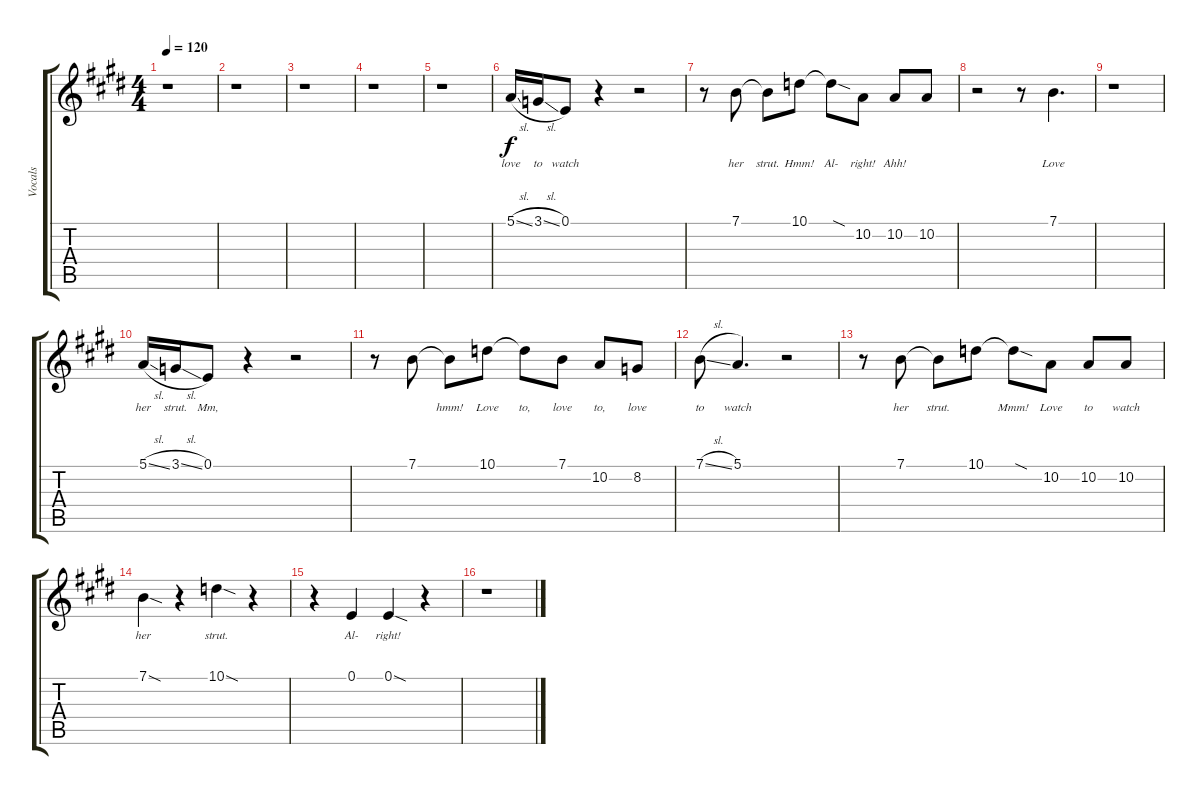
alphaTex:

\track ("Vocals" "Vocals") {instrument clarinet}
\staff {score tabs}
\tuning (E4 B3 G3 D3 A2 E2) {hide}
\ts (4 4)
\tempo 120
\clef g2
\ks e
r.1{dy f} |
r.1 |
r.1 |
r.1 |
r.1 |
5.1{sl}.16{lyrics (0 "love") lyrics (1 "") lyrics (2 "") lyrics (3 "") lyrics (4 "")} 3.1{sl}.16{lyrics (0 "to") lyrics (1 "") lyrics (2 "") lyrics (3 "") lyrics (4 "")} 0.1.8{lyrics (0 "watch") lyrics (1 "") lyrics (2 "") lyrics (3 "") lyrics (4 "")} r.4 r.2 |
r.8 7.1.8{lyrics (0 "her") lyrics (1 "") lyrics (2 "") lyrics (3 "") lyrics (4 "")} 7.1{t}.8{lyrics (0 "strut.") lyrics (1 "") lyrics (2 "") lyrics (3 "") lyrics (4 "")} 10.1.8{lyrics (0 "Hmm!") lyrics (1 "") lyrics (2 "") lyrics (3 "") lyrics (4 "")} 10.1{sod t}.8{lyrics (0 "Al-") lyrics (1 "") lyrics (2 "") lyrics (3 "") lyrics (4 "")} 10.2.8{lyrics (0 "right!") lyrics (1 "") lyrics (2 "") lyrics (3 "") lyrics (4 "")} 10.2.8{lyrics (0 "Ahh!") lyrics (1 "") lyrics (2 "") lyrics (3 "") lyrics (4 "")} 10.2.8{lyrics (0 "") lyrics (1 "") lyrics (2 "") lyrics (3 "") lyrics (4 "")} |
r.2 r.8 7.1.4{d lyrics (0 "Love") lyrics (1 "") lyrics (2 "") lyrics (3 "") lyrics (4 "")} |
r.1 |
5.1{sl}.16{lyrics (0 "her") lyrics (1 "") lyrics (2 "") lyrics (3 "") lyrics (4 "")} 3.1{sl}.16{lyrics (0 "strut.") lyrics (1 "") lyrics (2 "") lyrics (3 "") lyrics (4 "")} 0.1.8{lyrics (0 "Mm,") lyrics (1 "") lyrics (2 "") lyrics (3 "") lyrics (4 "")} r.4 r.2 |
r.8 7.1.8{lyrics (0 "") lyrics (1 "") lyrics (2 "") lyrics (3 "") lyrics (4 "")} 7.1{t}.8{lyrics (0 "hmm!") lyrics (1 "") lyrics (2 "") lyrics (3 "") lyrics (4 "")} 10.1.8{lyrics (0 "Love") lyrics (1 "") lyrics (2 "") lyrics (3 "") lyrics (4 "")} 10.1{t}.8{lyrics (0 "to,") lyrics (1 "") lyrics (2 "") lyrics (3 "") lyrics (4 "")} 7.1.8{lyrics (0 "love") lyrics (1 "") lyrics (2 "") lyrics (3 "") lyrics (4 "")} 10.2.8{lyrics (0 "to,") lyrics (1 "") lyrics (2 "") lyrics (3 "") lyrics (4 "")} 8.2.8{lyrics (0 "love") lyrics (1 "") lyrics (2 "") lyrics (3 "") lyrics (4 "")} |
7.1{sl}.8{lyrics (0 "to") lyrics (1 "") lyrics (2 "") lyrics (3 "") lyrics (4 "")} 5.1.4{d lyrics (0 "watch") lyrics (1 "") lyrics (2 "") lyrics (3 "") lyrics (4 "")} r.2 |
r.8 7.1.8{lyrics (0 "her") lyrics (1 "") lyrics (2 "") lyrics (3 "") lyrics (4 "")} 7.1{t}.8{lyrics (0 "strut.") lyrics (1 "") lyrics (2 "") lyrics (3 "") lyrics (4 "")} 10.1.8{lyrics (0 "") lyrics (1 "") lyrics (2 "") lyrics (3 "") lyrics (4 "")} 10.1{sod t}.8{lyrics (0 "Mmm!") lyrics (1 "") lyrics (2 "") lyrics (3 "") lyrics (4 "")} 10.2.8{lyrics (0 "Love") lyrics (1 "") lyrics (2 "") lyrics (3 "") lyrics (4 "")} 10.2.8{lyrics (0 "to") lyrics (1 "") lyrics (2 "") lyrics (3 "") lyrics (4 "")} 10.2.8{lyrics (0 "watch") lyrics (1 "") lyrics (2 "") lyrics (3 "") lyrics (4 "")} |
7.1{sod}.4{lyrics (0 "her") lyrics (1 "") lyrics (2 "") lyrics (3 "") lyrics (4 "")} r.4 10.1{sod}.4{lyrics (0 "strut.") lyrics (1 "") lyrics (2 "") lyrics (3 "") lyrics (4 "")} r.4 |
r.4 0.1.4{lyrics (0 "Al-") lyrics (1 "") lyrics (2 "") lyrics (3 "") lyrics (4 "")} 0.1{sod}.4{lyrics (0 "right!") lyrics (1 "") lyrics (2 "") lyrics (3 "") lyrics (4 "")} r.4 |
r.1
